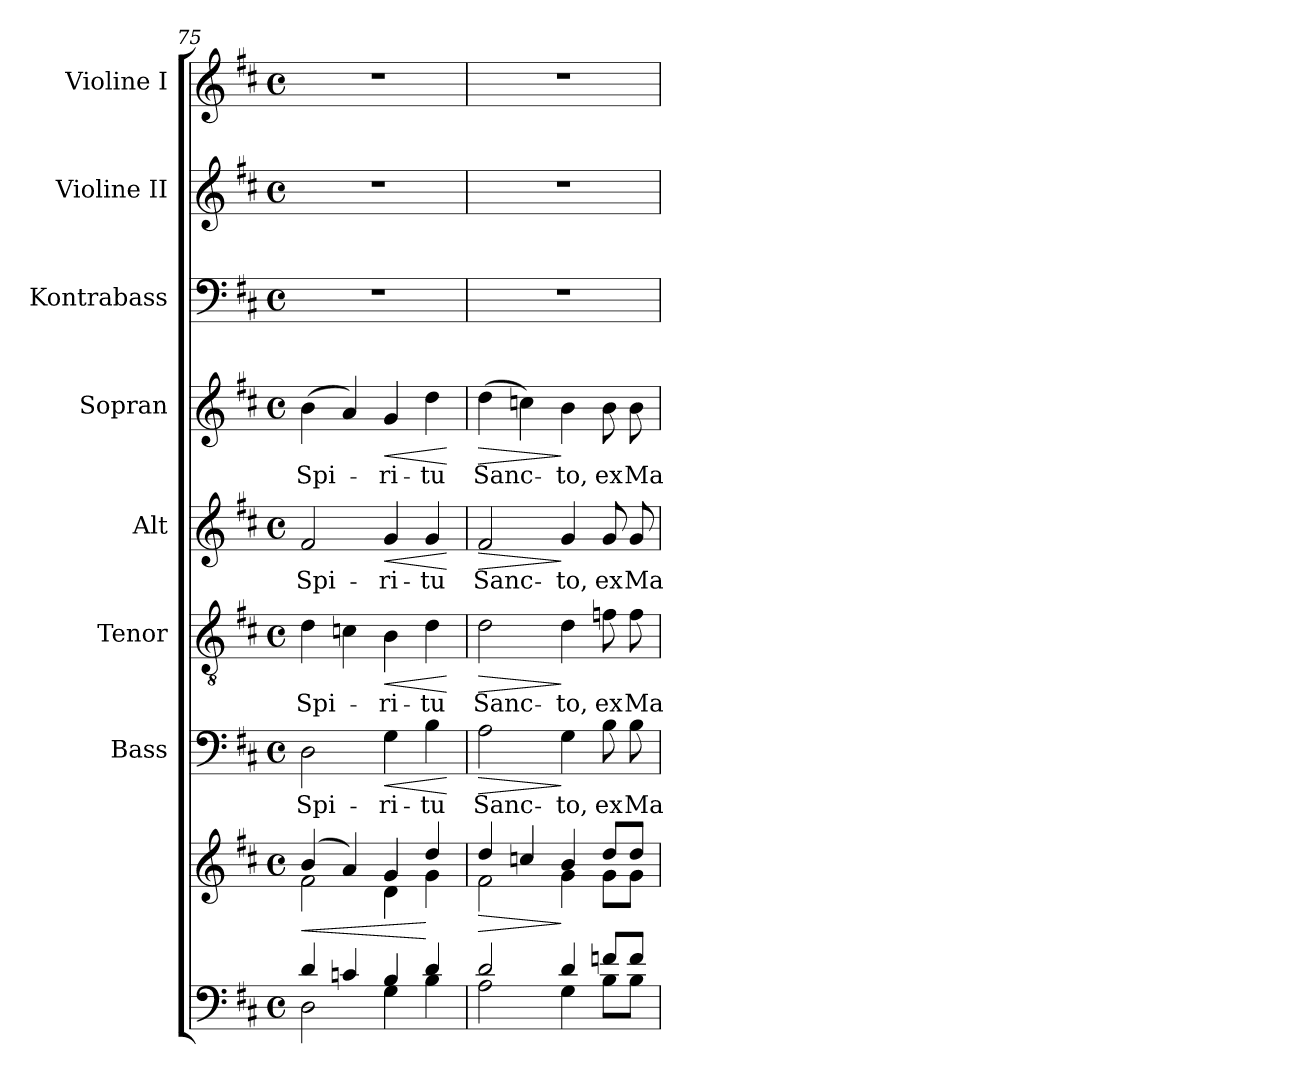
**kern	**kern	**dynam	**kern	**text	**dynam	**kern	**text	**dynam	**kern	**text	**dynam	**kern	**text	**dynam	**kern	**kern	**kern
*part8	*part8	*part8	*part7	*part7	*part7	*part6	*part6	*part6	*part5	*part5	*part5	*part4	*part4	*part4	*part3	*part2	*part1
*staff9	*staff8	*staff8/9	*staff7	*staff7	*staff7	*staff6	*staff6	*staff6	*staff5	*staff5	*staff5	*staff4	*staff4	*staff4	*staff3	*staff2	*staff1
*	*	*	*I"Bass	*	*	*I"Tenor	*	*	*I"Alt	*	*	*I"Sopran	*	*	*I"Kontrabass	*I"Violine II	*I"Violine I
*	*	*	*I'B.	*	*	*I'T.	*	*	*I'A.	*	*	*I'S.	*	*	*I'Kb.	*I'Vl. II	*I'Vl. I
!!LO:PB:g=z
*clefF4	*clefG2	*	*clefF4	*	*	*clefGv2	*	*	*clefG2	*	*	*clefG2	*	*	*clefF4	*clefG2	*clefG2
*	*	*	*	*	*	*	*	*	*	*	*	*	*	*	*ITrd7c12	*	*
*k[f#c#]	*k[f#c#]	*	*k[f#c#]	*	*	*k[f#c#]	*	*	*k[f#c#]	*	*	*k[f#c#]	*	*	*k[f#c#]	*k[f#c#]	*k[f#c#]
*D:	*D:	*	*D:	*	*	*D:	*	*	*D:	*	*	*D:	*	*	*D:	*D:	*D:
*M4/4	*M4/4	*	*M4/4	*	*	*M4/4	*	*	*M4/4	*	*	*M4/4	*	*	*M4/4	*M4/4	*M4/4
*met(c)	*met(c)	*	*met(c)	*	*	*met(c)	*	*	*met(c)	*	*	*met(c)	*	*	*met(c)	*met(c)	*met(c)
=75	=75	=75	=75	=75	=75	=75	=75	=75	=75	=75	=75	=75	=75	=75	=75	=75	=75
*^	*	*	*	*	*	*	*	*	*	*	*	*	*	*	*	*	*
!	!	!	!LO:HP:b	!	!LO:LY:b	!	!	!LO:LY:b	!	!	!LO:LY:b	!	!	!LO:LY:b	!	!	!	!
*	*	*^	*	*	*	*	*	*	*	*	*	*	*	*	*	*	*	*
4d/	2D\	(4b/	2f#\	<	2D\	Spi-	.	4d\	Spi-	.	2f#/	Spi-	.	(>4b\	Spi-	.	1r	1r	1r
4cn/	.	4a/)	.	.	.	.	.	4cn\	.	.	.	.	.	4a/)	.	.	.	.	.
!	!	!	!	!	!	!LO:LY:b	!LO:HP:b	!	!LO:LY:b	!LO:HP:b	!	!LO:LY:b	!LO:HP:b	!	!LO:LY:b	!LO:HP:b	!	!	!
4B/	4G\	4g/	4d\	.	4G\	-ri-	<	4B\	-ri-	<	4g/	-ri-	<	4g/	-ri-	<	.	.	.
!	!	!	!	!	!	!LO:LY:b	!	!	!LO:LY:b	!	!	!LO:LY:b	!	!	!LO:LY:b	!	!	!	!
4d/	4B\	4dd/	4g\	[	4B\	-tu	.	4d\	-tu	.	4g/	-tu	.	4dd\	-tu	.	.	.	.
*v	*v	*	*	*	*	*	*	*	*	*	*	*	*	*	*	*	*	*	*
*	*v	*v	*	*	*	*	*	*	*	*	*	*	*	*	*	*	*	*
.	.	.	.	.	[	.	.	[	.	.	[	.	.	[	.	.	.
=76	=76	=76	=76	=76	=76	=76	=76	=76	=76	=76	=76	=76	=76	=76	=76	=76	=76
*^	*	*	*	*	*	*	*	*	*	*	*	*	*	*	*	*	*
!	!	!	!LO:HP:b	!	!LO:LY:b	!LO:HP:b	!	!LO:LY:b	!LO:HP:b	!	!LO:LY:b	!LO:HP:b	!	!LO:LY:b	!LO:HP:b	!	!	!
*	*	*^	*	*	*	*	*	*	*	*	*	*	*	*	*	*	*	*
2d/	2A\	4dd/	2f#\	>	2A\	Sanc-	>	2d\	Sanc-	>	2f#/	Sanc-	>	(>4dd\	Sanc-	>	1r	1r	1r
.	.	4ccn/	.	.	.	.	.	.	.	.	.	.	.	4ccn\)	.	.	.	.	.
!	!	!	!	!	!	!LO:LY:b	!	!	!LO:LY:b	!	!	!LO:LY:b	!	!	!LO:LY:b	!	!	!	!
4d/	4G\	4b/	4g\	]	4G\	-to,	]	4d\	-to,	]	4g/	-to,	]	4b\	-to,	]	.	.	.
!	!	!	!	!	!	!LO:LY:b	!	!	!LO:LY:b	!	!	!LO:LY:b	!	!	!LO:LY:b	!	!	!	!
8fn/L	8B\L	8dd/L	8g\L	.	8B\	ex	.	8fn\	ex	.	8g/	ex	.	8b\	ex	.	.	.	.
!	!	!	!	!	!	!LO:LY:b	!	!	!LO:LY:b	!	!	!LO:LY:b	!	!	!LO:LY:b	!	!	!	!
8f/J	8B\J	8dd/J	8g\J	.	8B\	Ma-	.	8f\	Ma-	.	8g/	Ma-	.	8b\	Ma-	.	.	.	.
*v	*v	*	*	*	*	*	*	*	*	*	*	*	*	*	*	*	*	*	*
*	*v	*v	*	*	*	*	*	*	*	*	*	*	*	*	*	*	*	*
=	=	=	=	=	=	=	=	=	=	=	=	=	=	=	=	=	=
*-	*-	*-	*-	*-	*-	*-	*-	*-	*-	*-	*-	*-	*-	*-	*-	*-	*-
